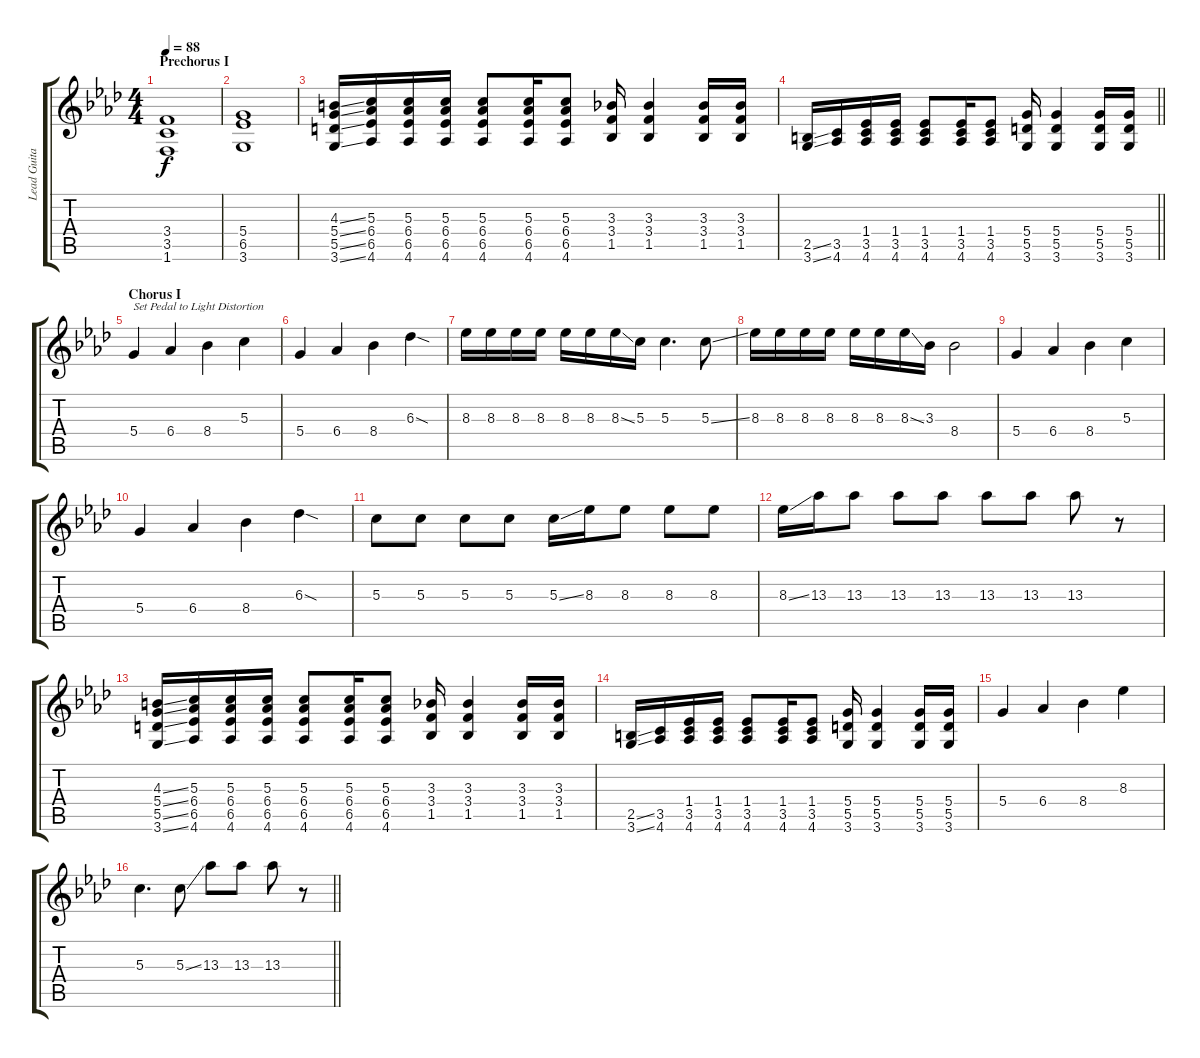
\track ("Lead Guitar" "Lead Guita") {instrument overdrivenguitar}
\staff {score tabs}
\tuning (E4 B3 G3 D3 A2 E2) {hide}
\ts (4 4)
\section ("" "Prechorus I")
\tempo 88
\clef g2
\ks ab
(3.4 3.5 1.6).1{dy f} |
(5.4 6.5 3.6).1 |
(4.3{ss} 5.4{ss} 5.5{ss} 3.6{ss}).16 (5.3 6.4 6.5 4.6).16 (5.3 6.4 6.5 4.6).16 (5.3 6.4 6.5 4.6).16 (5.3 6.4 6.5 4.6).8 (5.3 6.4 6.5 4.6).16 (5.3 6.4 6.5 4.6).8 (3.3 3.4 1.5).16 (3.3 3.4 1.5).4 (3.3 3.4 1.5).16 (3.3 3.4 1.5).16 |
\barLineRight lightlight
(2.5{ss} 3.6{ss}).16 (3.5 4.6).16 (1.4 3.5 4.6).16 (1.4 3.5 4.6).16 (1.4 3.5 4.6).8 (1.4 3.5 4.6).16 (1.4 3.5 4.6).8 (5.4 5.5 3.6).16 (5.4 5.5 3.6).4 (5.4 5.5 3.6).16 (5.4 5.5 3.6).16 |
\section ("" "Chorus I")
5.4.4{txt "Set Pedal to Light Distortion" instrument overdrivenguitar} 6.4.4 8.4.4 5.3.4 |
5.4.4 6.4.4 8.4.4 6.3{sod}.4 |
8.3.16 8.3.16 8.3.16 8.3.16 8.3.16 8.3.16 8.3{ss}.16 5.3.16 5.3.4{d} 5.3{ss}.8 |
8.3.16 8.3.16 8.3.16 8.3.16 8.3.16 8.3.16 8.3{ss}.16 3.3.16 8.4.2 |
5.4.4 6.4.4 8.4.4 5.3.4 |
5.4.4 6.4.4 8.4.4 6.3{sod}.4 |
5.3.8 5.3.8 5.3.8 5.3.8 5.3{ss}.16 8.3.16 8.3.8 8.3.8 8.3.8 |
8.3{ss}.16 13.3.16 13.3.8 13.3.8 13.3.8 13.3.8 13.3.8 13.3.8 r.8 |
(4.3{ss} 5.4{ss} 5.5{ss} 3.6{ss}).16 (5.3 6.4 6.5 4.6).16 (5.3 6.4 6.5 4.6).16 (5.3 6.4 6.5 4.6).16 (5.3 6.4 6.5 4.6).8 (5.3 6.4 6.5 4.6).16 (5.3 6.4 6.5 4.6).8 (3.3 3.4 1.5).16 (3.3 3.4 1.5).4 (3.3 3.4 1.5).16 (3.3 3.4 1.5).16 |
(2.5{ss} 3.6{ss}).16 (3.5 4.6).16 (1.4 3.5 4.6).16 (1.4 3.5 4.6).16 (1.4 3.5 4.6).8 (1.4 3.5 4.6).16 (1.4 3.5 4.6).8 (5.4 5.5 3.6).16 (5.4 5.5 3.6).4 (5.4 5.5 3.6).16 (5.4 5.5 3.6).16 |
5.4.4 6.4.4 8.4.4 8.3.4 |
\barLineRight lightlight
5.3.4{d} 5.3{ss}.8 13.3.8 13.3.8 13.3.8 r.8
